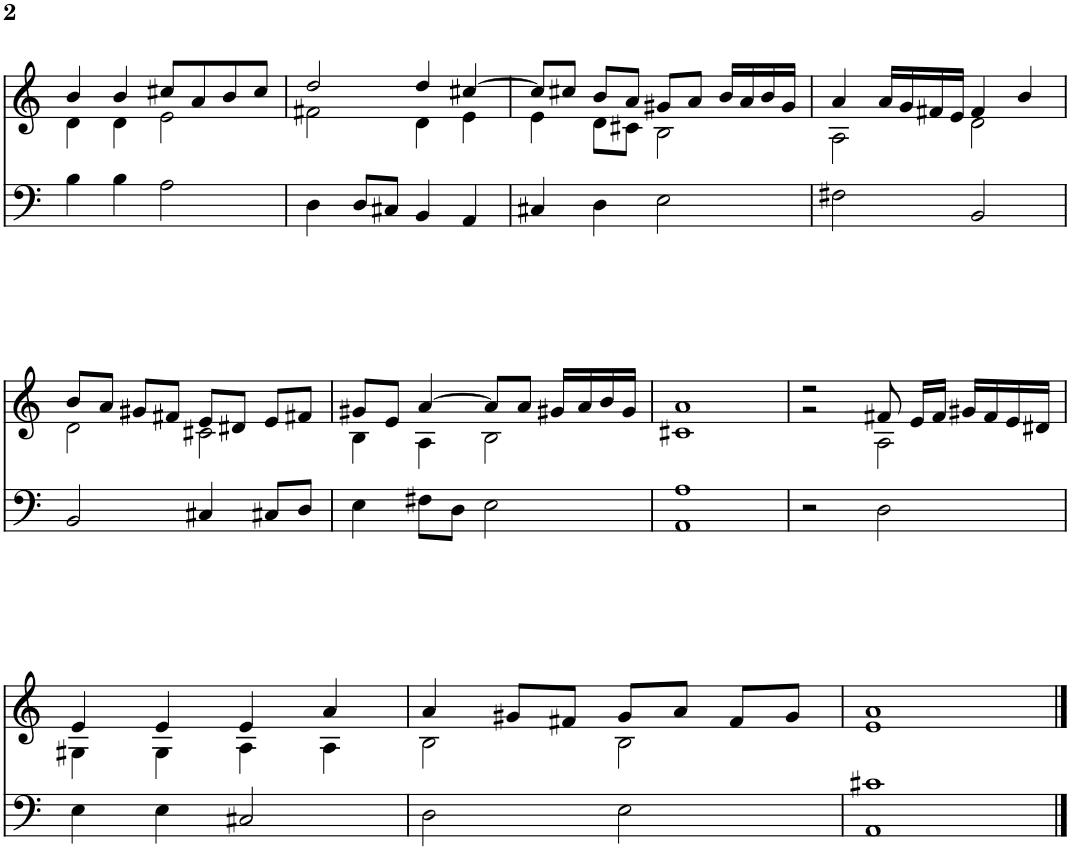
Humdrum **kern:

**kern	**kern
*part1	*part1
*staff2	*staff1
*I"Laute	*
!!LO:PB:g=z
*clefF4	*clefG2
*k[]	*k[]
*M2/2	*M2/2
*met(c|)	*met(c|)
=25	=25
*	*^
4B\	4b/	4d\
4B\	4b/	4d\
2A\	8cc#X/L	2e\
.	8a/	.
.	8b/	.
.	8cc#/J	.
=26	=26	=26
4D\	2dd/	2f#X\
8D/L	.	.
8C#X/J	.	.
4BB/	4dd/	4d\
4AA/	[4cc#X/	4e\
=27	=27	=27
4C#X/	8cc#/L]	4e\
.	8cc#X/J	.
4D\	8b/L	8d\L
.	8a/J	8c#X\J
2E\	8g#X/L	2B\
.	8a/J	.
.	16b/LL	.
.	16a/	.
.	16b/	.
.	16g#/JJ	.
=28	=28	=28
2F#X\	4a/	2A\
.	16a/LL	.
.	16g/	.
.	16f#X/	.
.	16e/JJ	.
2BB/	4f#/	2d\
.	4b/	.
!!LO:LB:g=z	!!
=29	=29	=29
2BB/	8b/L	2d\
.	8a/J	.
.	8g#X/L	.
.	8f#X/J	.
4C#X/	8e/L	2c#X\
.	8d#X/J	.
8C#X/L	8e/L	.
8D/J	8f#X/J	.
=30	=30	=30
4E\	8g#X/L	4B\
.	8e/J	.
8F#X\L	[4a/	4A\
8D\J	.	.
2E\	8a/L]	2B\
.	8a/J	.
.	16g#X/LL	.
.	16a/	.
.	16b/	.
.	16g#/JJ	.
=31	=31	=31
1AA 1A	1a	1c#X
=32	=32	=32
2r	2r	2r
2D\	8f#X/	2A\
.	16e/LL	.
.	16f#/JJ	.
.	16g#X/LL	.
.	16f#/	.
.	16e/	.
.	16d#X/JJ	.
!!LO:LB:g=z	!!
=33	=33	=33
4E\	4e/	4G#X\
4E\	4e/	4G#\
2C#X/	4e/	4A\
.	4a/	4A\
=34	=34	=34
2D\	4a/	2B\
.	8g#X/L	.
.	8f#X/J	.
2E\	8g#/L	2B\
.	8a/J	.
.	8f#/L	.
.	8g#/J	.
=35	=35	=35
1AA 1c#X	1a	1e
*	*v	*v
==	==
*-	*-
